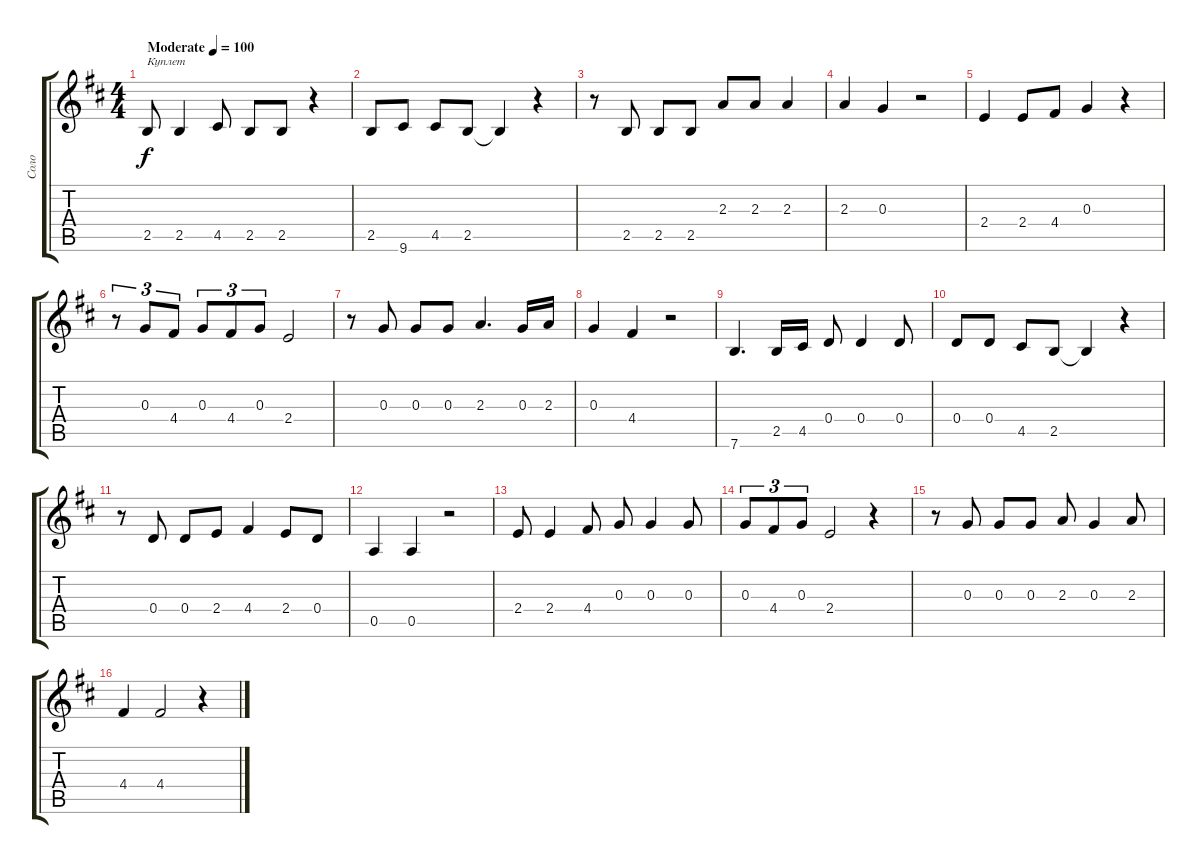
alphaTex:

\track ("Соло" "Соло") {instrument electricguitarjazz}
\staff {score tabs}
\tuning (E4 B3 G3 D3 A2 E2) {hide}
\ts (4 4)
\tempo (100 "Moderate")
\clef g2
\ks bminor
2.5.8{txt "Куплет" dy f instrument electricguitarjazz} 2.5.4 4.5.8 2.5.8 2.5.8 r.4 |
2.5.8 9.6.8 4.5.8 2.5.8 2.5{t}.4 r.4 |
r.8 2.5.8 2.5.8 2.5.8 2.3.8 2.3.8 2.3.4 |
2.3.4 0.3.4 r.2 |
2.4.4 2.4.8 4.4.8 0.3.4 r.4 |
r.8{tu (3 2)} 0.3.8{tu (3 2)} 4.4.8{tu (3 2)} 0.3.8{tu (3 2)} 4.4.8{tu (3 2)} 0.3.8{tu (3 2)} 2.4.2 |
r.8 0.3.8 0.3.8 0.3.8 2.3.4{d} 0.3.16 2.3.16 |
0.3.4 4.4.4 r.2 |
7.6.4{d} 2.5.16 4.5.16 0.4.8 0.4.4 0.4.8 |
0.4.8 0.4.8 4.5.8 2.5.8 2.5{t}.4 r.4 |
r.8 0.4.8 0.4.8 2.4.8 4.4.4 2.4.8 0.4.8 |
0.5.4 0.5.4 r.2 |
2.4.8 2.4.4 4.4.8 0.3.8 0.3.4 0.3.8 |
0.3.8{tu (3 2)} 4.4.8{tu (3 2)} 0.3.8{tu (3 2)} 2.4.2 r.4 |
r.8 0.3.8 0.3.8 0.3.8 2.3.8 0.3.4 2.3.8 |
4.4.4 4.4.2 r.4
